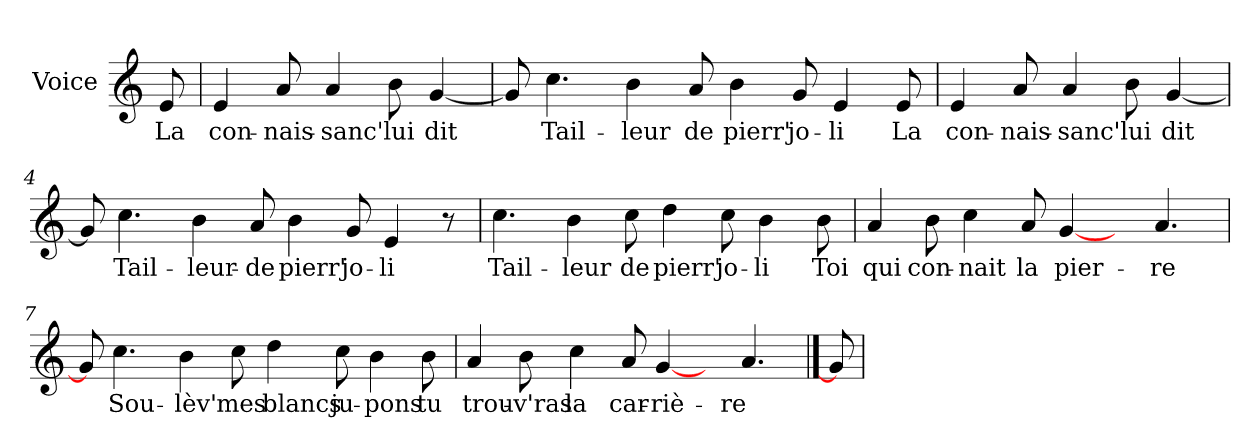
**kern	**text
*part1	*part1
*staff1	*staff1
*I"Voice	*
*I'V	*
*clefG2	*
*k[]	*
*C:	*
=	=
8e/	La
=1	=1
4e/	con-
8a/	-nais-
4a/	-sanc'
8b\	lui
[4g/	dit
=2	=2
8g/]	.
4.cc\	Tail-
4b\	-leur
8a/	de
4b\	pierr'
8g/	jo-
4e/	-li
8e/	La
!!LO:LB:g=z
=3	=3
4e/	con-
8a/	-nais-
4a/	-sanc'
8b\	lui
[4g/	dit
=4	=4
8g/]	.
4.cc\	Tail-
4b\	-leur-
8a/	-de
4b\	pierr'
8g/	jo-
4e/	-li
8r	.
=5	=5
4.cc\	Tail-
4b\	-leur
8cc\	de
4dd\	pierr'
8cc\	jo-
4b\	-li
8b\	Toi
!!LO:LB:g=z
=6	=6
4a/	qui
8b\	con-
4cc\	-nait
8a/	la
[4g/	pier-
8ryy	.
4.a/	-re
=7	=7
8g/]	.
4.cc\	Sou-
4b\	-lèv'
8cc\	mes
4dd\	blancs
8cc\	ju-
4b\	-pons
8b\	tu
=8	=8
4a/	trou-
8b\	-v'ras
4cc\	la
8a/	car-
[4g/	-riè-
8ryy	.
4.a/	-re
==9	==9
8g/]	.
=	=
*-	*-
